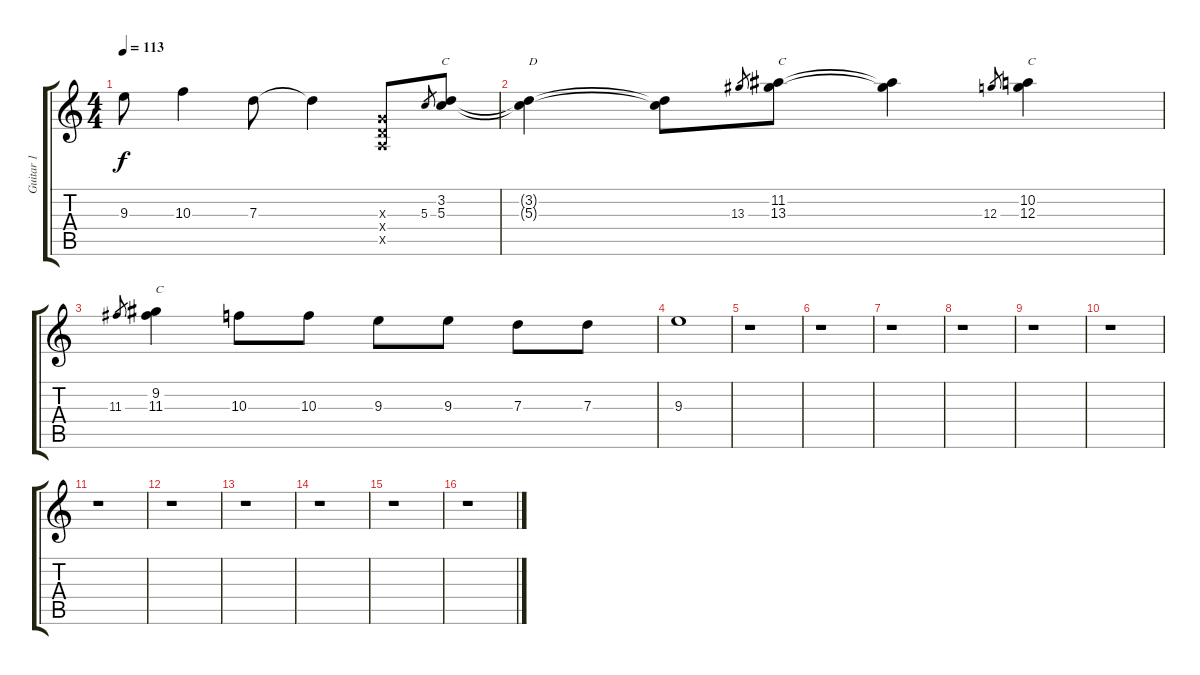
\track ("Guitar 1" "Guitar 1") {instrument distortionguitar}
\staff {score tabs}
\tuning (E4 B3 G3 D3 A2 E2) {hide}
\ts (4 4)
\tempo 113
\clef g2
\ks c
9.3{t}.8{dy f} 10.3.4 7.3.8 7.3{t}.4 (0.3{x} 0.4{x} 0.5{x}).8 5.3.8{gr} (3.2 5.3).8{txt "C"} |
(3.2{t} 5.3{t}).4{txt "D"} (3.2{t} 5.3{t}).8 13.3.8{gr} (11.2 13.3).8{txt "C"} (11.2{t} 13.3{t}).4 12.3.8{gr} (10.2 12.3).4{txt "C"} |
11.3.8{gr} (9.2 11.3).4{txt "C"} 10.3.8 10.3.8 9.3.8 9.3.8 7.3.8 7.3.8 |
9.3.1 |
r.1 |
r.1 |
r.1 |
r.1 |
r.1 |
r.1 |
r.1 |
r.1 |
r.1 |
r.1 |
r.1 |
r.1
